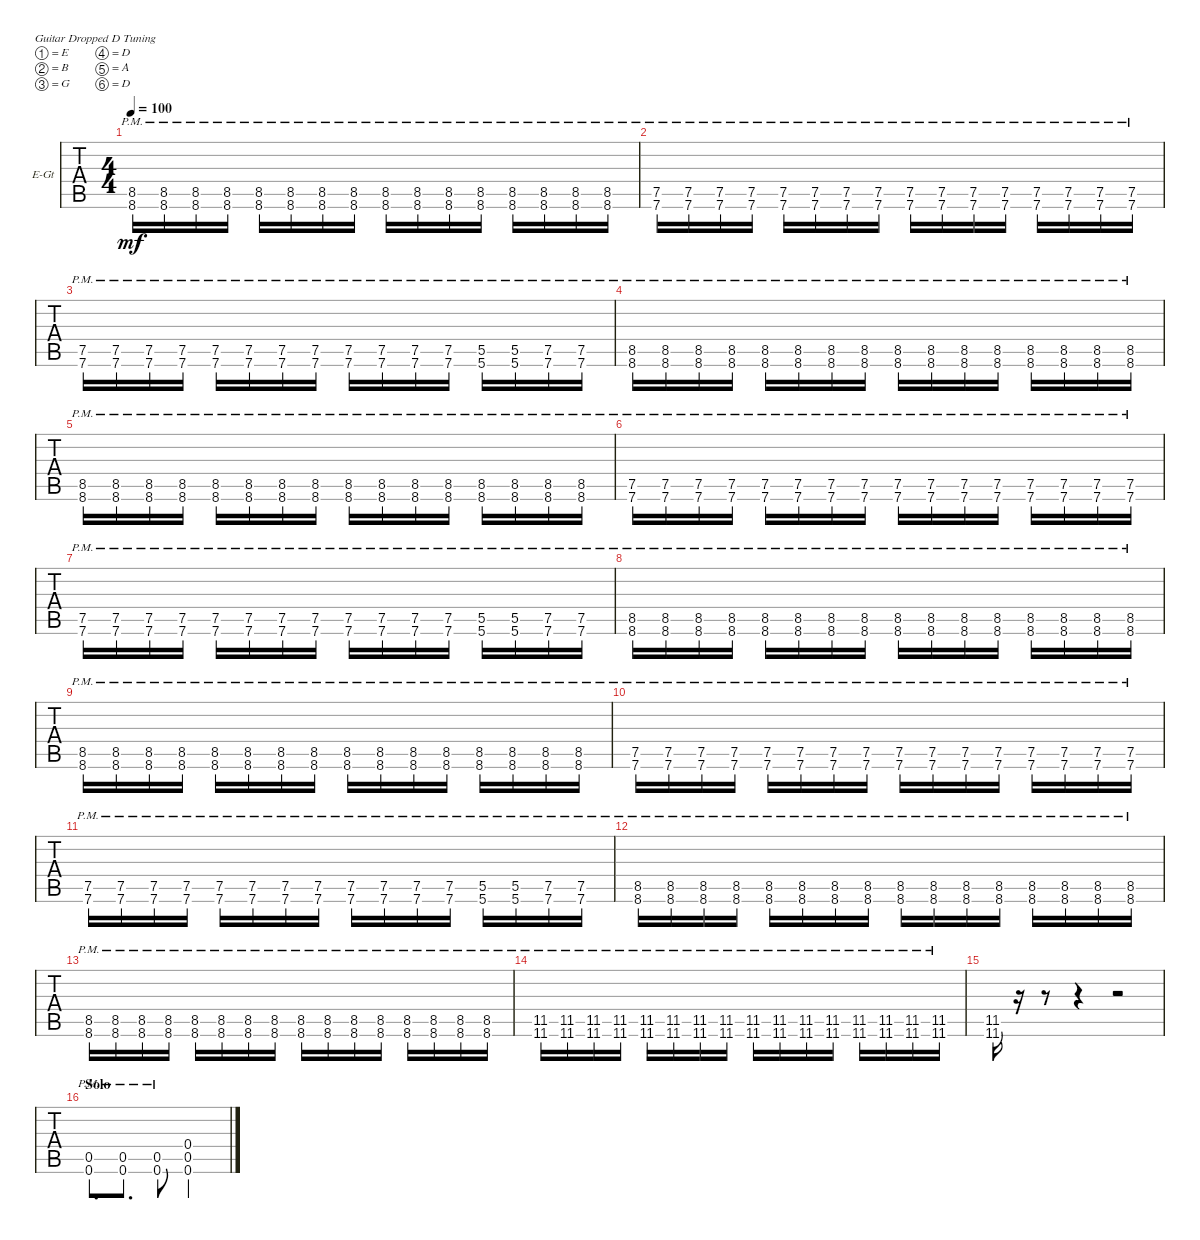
\defaultSystemsLayout 4
\bracketExtendMode groupsimilarinstruments
\multiBarRest
\firstSystemTrackNameOrientation horizontal
\otherSystemsTrackNameOrientation horizontal
\track ("Matthew" "E-Gt") {instrument distortionguitar}
\staff {tabs}
\tuning (E4 B3 G3 D3 A2 D2)
\ts (4 4)
\tempo 100
\clef g2
\ks c
(8.6{pm} 8.5{pm}).16{dy mf} (8.6{pm} 8.5{pm}).16 (8.6{pm} 8.5{pm}).16 (8.6{pm} 8.5{pm}).16 (8.6{pm} 8.5{pm}).16 (8.6{pm} 8.5{pm}).16 (8.6{pm} 8.5{pm}).16 (8.6{pm} 8.5{pm}).16 (8.6{pm} 8.5{pm}).16 (8.6{pm} 8.5{pm}).16 (8.6{pm} 8.5{pm}).16 (8.6{pm} 8.5{pm}).16 (8.6{pm} 8.5{pm}).16 (8.6{pm} 8.5{pm}).16 (8.6{pm} 8.5{pm}).16 (8.6{pm} 8.5{pm}).16 |
(7.6{pm} 7.5{pm}).16 (7.6{pm} 7.5{pm}).16 (7.6{pm} 7.5{pm}).16 (7.6{pm} 7.5{pm}).16 (7.6{pm} 7.5{pm}).16 (7.6{pm} 7.5{pm}).16 (7.6{pm} 7.5{pm}).16 (7.6{pm} 7.5{pm}).16 (7.6{pm} 7.5{pm}).16 (7.6{pm} 7.5{pm}).16 (7.6{pm} 7.5{pm}).16 (7.6{pm} 7.5{pm}).16 (7.6{pm} 7.5{pm}).16 (7.6{pm} 7.5{pm}).16 (7.6{pm} 7.5{pm}).16 (7.6{pm} 7.5{pm}).16 |
(7.6{pm} 7.5{pm}).16 (7.6{pm} 7.5{pm}).16 (7.6{pm} 7.5{pm}).16 (7.6{pm} 7.5{pm}).16 (7.6{pm} 7.5{pm}).16 (7.6{pm} 7.5{pm}).16 (7.6{pm} 7.5{pm}).16 (7.6{pm} 7.5{pm}).16 (7.6{pm} 7.5{pm}).16 (7.6{pm} 7.5{pm}).16 (7.6{pm} 7.5{pm}).16 (7.6{pm} 7.5{pm}).16 (5.6{pm} 5.5{pm}).16 (5.6{pm} 5.5{pm}).16 (7.6{pm} 7.5{pm}).16 (7.6{pm} 7.5{pm}).16 |
(8.6{pm} 8.5{pm}).16 (8.6{pm} 8.5{pm}).16 (8.6{pm} 8.5{pm}).16 (8.6{pm} 8.5{pm}).16 (8.6{pm} 8.5{pm}).16 (8.6{pm} 8.5{pm}).16 (8.6{pm} 8.5{pm}).16 (8.6{pm} 8.5{pm}).16 (8.6{pm} 8.5{pm}).16 (8.6{pm} 8.5{pm}).16 (8.6{pm} 8.5{pm}).16 (8.6{pm} 8.5{pm}).16 (8.6{pm} 8.5{pm}).16 (8.6{pm} 8.5{pm}).16 (8.6{pm} 8.5{pm}).16 (8.6{pm} 8.5{pm}).16 |
(8.6{pm} 8.5{pm}).16 (8.6{pm} 8.5{pm}).16 (8.6{pm} 8.5{pm}).16 (8.6{pm} 8.5{pm}).16 (8.6{pm} 8.5{pm}).16 (8.6{pm} 8.5{pm}).16 (8.6{pm} 8.5{pm}).16 (8.6{pm} 8.5{pm}).16 (8.6{pm} 8.5{pm}).16 (8.6{pm} 8.5{pm}).16 (8.6{pm} 8.5{pm}).16 (8.6{pm} 8.5{pm}).16 (8.6{pm} 8.5{pm}).16 (8.6{pm} 8.5{pm}).16 (8.6{pm} 8.5{pm}).16 (8.6{pm} 8.5{pm}).16 |
(7.6{pm} 7.5{pm}).16 (7.6{pm} 7.5{pm}).16 (7.6{pm} 7.5{pm}).16 (7.6{pm} 7.5{pm}).16 (7.6{pm} 7.5{pm}).16 (7.6{pm} 7.5{pm}).16 (7.6{pm} 7.5{pm}).16 (7.6{pm} 7.5{pm}).16 (7.6{pm} 7.5{pm}).16 (7.6{pm} 7.5{pm}).16 (7.6{pm} 7.5{pm}).16 (7.6{pm} 7.5{pm}).16 (7.6{pm} 7.5{pm}).16 (7.6{pm} 7.5{pm}).16 (7.6{pm} 7.5{pm}).16 (7.6{pm} 7.5{pm}).16 |
(7.6{pm} 7.5{pm}).16 (7.6{pm} 7.5{pm}).16 (7.6{pm} 7.5{pm}).16 (7.6{pm} 7.5{pm}).16 (7.6{pm} 7.5{pm}).16 (7.6{pm} 7.5{pm}).16 (7.6{pm} 7.5{pm}).16 (7.6{pm} 7.5{pm}).16 (7.6{pm} 7.5{pm}).16 (7.6{pm} 7.5{pm}).16 (7.6{pm} 7.5{pm}).16 (7.6{pm} 7.5{pm}).16 (5.6{pm} 5.5{pm}).16 (5.6{pm} 5.5{pm}).16 (7.6{pm} 7.5{pm}).16 (7.6{pm} 7.5{pm}).16 |
(8.6{pm} 8.5{pm}).16 (8.6{pm} 8.5{pm}).16 (8.6{pm} 8.5{pm}).16 (8.6{pm} 8.5{pm}).16 (8.6{pm} 8.5{pm}).16 (8.6{pm} 8.5{pm}).16 (8.6{pm} 8.5{pm}).16 (8.6{pm} 8.5{pm}).16 (8.6{pm} 8.5{pm}).16 (8.6{pm} 8.5{pm}).16 (8.6{pm} 8.5{pm}).16 (8.6{pm} 8.5{pm}).16 (8.6{pm} 8.5{pm}).16 (8.6{pm} 8.5{pm}).16 (8.6{pm} 8.5{pm}).16 (8.6{pm} 8.5{pm}).16 |
(8.6{pm} 8.5{pm}).16 (8.6{pm} 8.5{pm}).16 (8.6{pm} 8.5{pm}).16 (8.6{pm} 8.5{pm}).16 (8.6{pm} 8.5{pm}).16 (8.6{pm} 8.5{pm}).16 (8.6{pm} 8.5{pm}).16 (8.6{pm} 8.5{pm}).16 (8.6{pm} 8.5{pm}).16 (8.6{pm} 8.5{pm}).16 (8.6{pm} 8.5{pm}).16 (8.6{pm} 8.5{pm}).16 (8.6{pm} 8.5{pm}).16 (8.6{pm} 8.5{pm}).16 (8.6{pm} 8.5{pm}).16 (8.6{pm} 8.5{pm}).16 |
(7.6{pm} 7.5{pm}).16 (7.6{pm} 7.5{pm}).16 (7.6{pm} 7.5{pm}).16 (7.6{pm} 7.5{pm}).16 (7.6{pm} 7.5{pm}).16 (7.6{pm} 7.5{pm}).16 (7.6{pm} 7.5{pm}).16 (7.6{pm} 7.5{pm}).16 (7.6{pm} 7.5{pm}).16 (7.6{pm} 7.5{pm}).16 (7.6{pm} 7.5{pm}).16 (7.6{pm} 7.5{pm}).16 (7.6{pm} 7.5{pm}).16 (7.6{pm} 7.5{pm}).16 (7.6{pm} 7.5{pm}).16 (7.6{pm} 7.5{pm}).16 |
(7.6{pm} 7.5{pm}).16 (7.6{pm} 7.5{pm}).16 (7.6{pm} 7.5{pm}).16 (7.6{pm} 7.5{pm}).16 (7.6{pm} 7.5{pm}).16 (7.6{pm} 7.5{pm}).16 (7.6{pm} 7.5{pm}).16 (7.6{pm} 7.5{pm}).16 (7.6{pm} 7.5{pm}).16 (7.6{pm} 7.5{pm}).16 (7.6{pm} 7.5{pm}).16 (7.6{pm} 7.5{pm}).16 (5.6{pm} 5.5{pm}).16 (5.6{pm} 5.5{pm}).16 (7.6{pm} 7.5{pm}).16 (7.6{pm} 7.5{pm}).16 |
(8.6{pm} 8.5{pm}).16 (8.6{pm} 8.5{pm}).16 (8.6{pm} 8.5{pm}).16 (8.6{pm} 8.5{pm}).16 (8.6{pm} 8.5{pm}).16 (8.6{pm} 8.5{pm}).16 (8.6{pm} 8.5{pm}).16 (8.6{pm} 8.5{pm}).16 (8.6{pm} 8.5{pm}).16 (8.6{pm} 8.5{pm}).16 (8.6{pm} 8.5{pm}).16 (8.6{pm} 8.5{pm}).16 (8.6{pm} 8.5{pm}).16 (8.6{pm} 8.5{pm}).16 (8.6{pm} 8.5{pm}).16 (8.6{pm} 8.5{pm}).16 |
(8.6{pm} 8.5{pm}).16 (8.6{pm} 8.5{pm}).16 (8.6{pm} 8.5{pm}).16 (8.6{pm} 8.5{pm}).16 (8.6{pm} 8.5{pm}).16 (8.6{pm} 8.5{pm}).16 (8.6{pm} 8.5{pm}).16 (8.6{pm} 8.5{pm}).16 (8.6{pm} 8.5{pm}).16 (8.6{pm} 8.5{pm}).16 (8.6{pm} 8.5{pm}).16 (8.6{pm} 8.5{pm}).16 (8.6{pm} 8.5{pm}).16 (8.6{pm} 8.5{pm}).16 (8.6{pm} 8.5{pm}).16 (8.6{pm} 8.5{pm}).16 |
(11.5{pm} 11.6{pm}).16 (11.5{pm} 11.6{pm}).16 (11.5{pm} 11.6{pm}).16 (11.5{pm} 11.6{pm}).16 (11.5{pm} 11.6{pm}).16 (11.6{pm} 11.5{pm}).16 (11.6{pm} 11.5{pm}).16 (11.6{pm} 11.5{pm}).16 (11.5{pm} 11.6{pm}).16 (11.5{pm} 11.6{pm}).16 (11.5{pm} 11.6{pm}).16 (11.5{pm} 11.6{pm}).16 (11.5{pm} 11.6{pm}).16 (11.6{pm} 11.5{pm}).16 (11.6{pm} 11.5{pm}).16 (11.6{pm} 11.5{pm}).16 |
(11.5 11.6).16 r.16 r.8 r.4 r.2 |
\section ("" "Solo")
(0.6{pm} 0.5{pm}).8{d} (0.6{pm} 0.5{pm}).8{d} (0.6{pm} 0.5{pm}).8 (0.6 0.5 0.4).2
